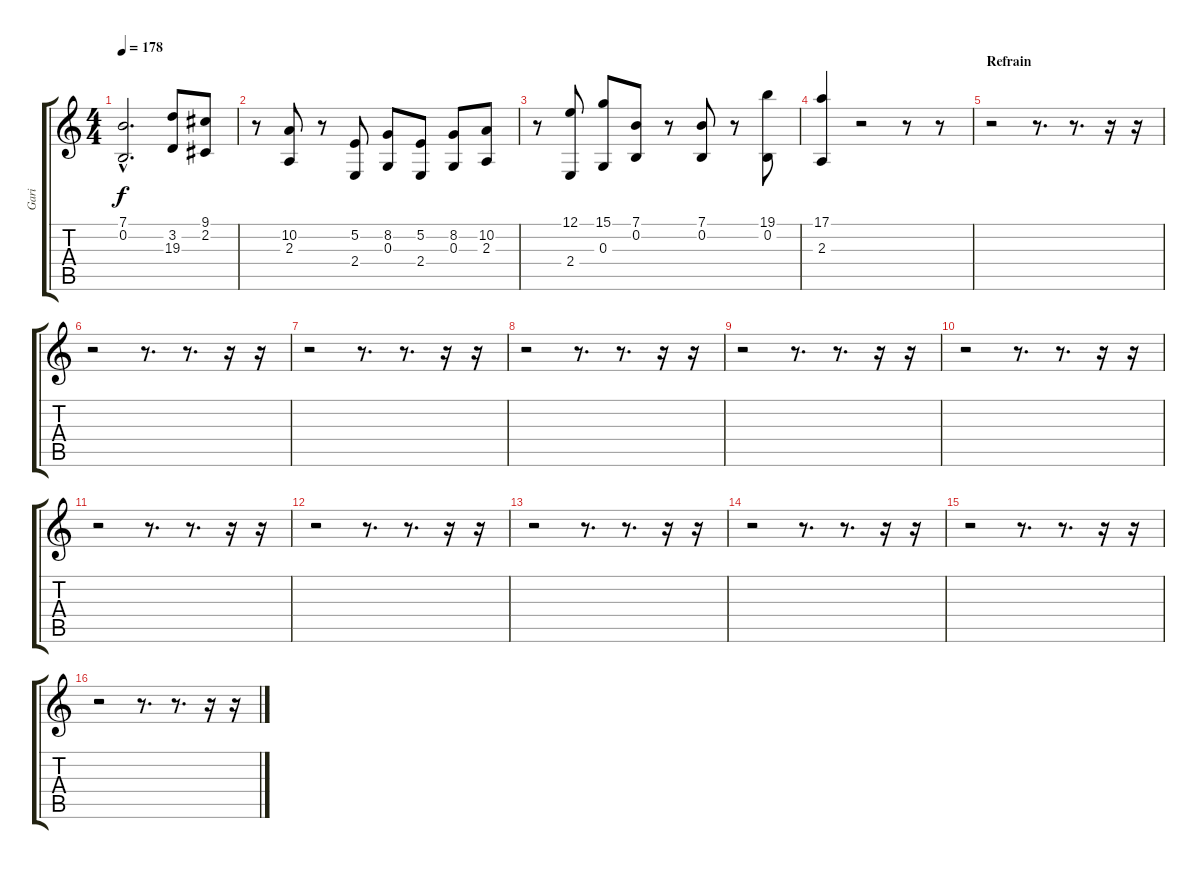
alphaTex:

\track ("Gari" "Gari") {instrument trombone}
\staff {score tabs}
\tuning (E4 B3 G3 D3 A2 E2) {hide}
\ts (4 4)
\tempo 178
\clef g2
\ks c
(7.1{hac} 0.2{hac}).2{d dy f} (3.2 19.3).8 (9.1 2.2).8 |
r.8 (10.2 2.3).8 r.8 (5.2 2.4).8 (8.2 0.3).8 (5.2 2.4).8 (8.2 0.3).8 (10.2 2.3).8 |
r.8 (12.1 2.4).8 (15.1 0.3).8 (7.1 0.2).8 r.8 (7.1 0.2).8 r.8 (19.1 0.2).8 |
(17.1 2.3).4 r.2 r.8 r.8 |
\section ("" "Refrain")
r.2 r.8{d} r.8{d} r.16 r.16 |
r.2 r.8{d} r.8{d} r.16 r.16 |
r.2 r.8{d} r.8{d} r.16 r.16 |
r.2 r.8{d} r.8{d} r.16 r.16 |
r.2 r.8{d} r.8{d} r.16 r.16 |
r.2 r.8{d} r.8{d} r.16 r.16 |
r.2 r.8{d} r.8{d} r.16 r.16 |
r.2 r.8{d} r.8{d} r.16 r.16 |
r.2 r.8{d} r.8{d} r.16 r.16 |
r.2 r.8{d} r.8{d} r.16 r.16 |
r.2 r.8{d} r.8{d} r.16 r.16 |
r.2 r.8{d} r.8{d} r.16 r.16
